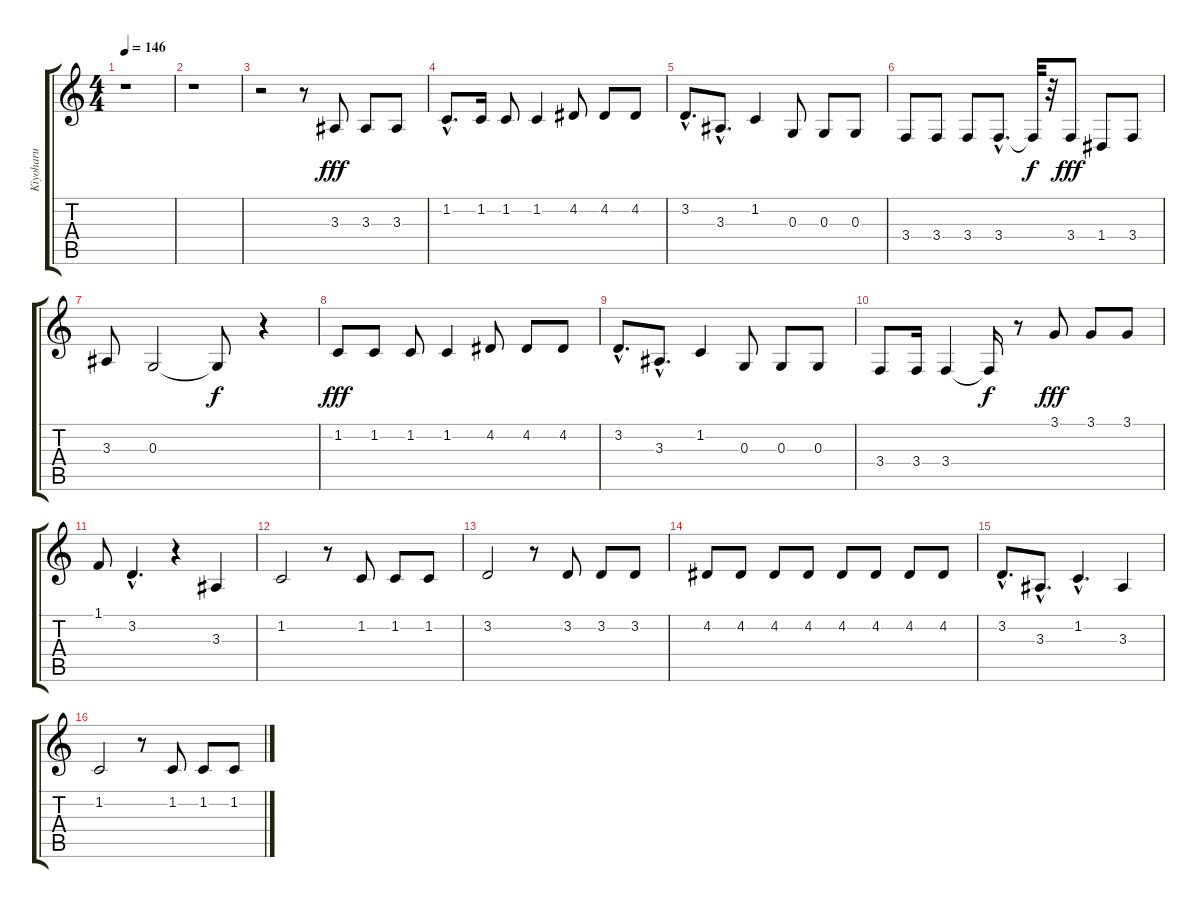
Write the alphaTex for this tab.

\track ("Kiyoharu " "Kiyoharu ") {instrument englishhorn}
\staff {score tabs}
\tuning (E4 B3 G3 D3 A2 E2) {hide}
\ts (4 4)
\tempo 146
\clef g2
\ks c
r.1{dy f} |
r.1 |
r.2 r.8 3.3.8{dy fff} 3.3.8 3.3.8 |
1.2{hac}.8{d} 1.2.16 1.2.8 1.2.4 4.2.8 4.2.8 4.2.8 |
3.2{hac}.8{d} 3.3{hac}.8{d} 1.2.4 0.3.8 0.3.8 0.3.8 |
3.4.8 3.4.8 3.4.8 3.4{hac}.8{d} 3.4{t}.32{dy f} r.32 3.4.8{dy fff} 1.4.8 3.4.8 |
3.3.8 0.3.2 0.3{t}.8{dy f} r.4 |
1.2.8{dy fff} 1.2.8 1.2.8 1.2.4 4.2.8 4.2.8 4.2.8 |
3.2{hac}.8{d} 3.3{hac}.8{d} 1.2.4 0.3.8 0.3.8 0.3.8 |
3.4.8 3.4.16 3.4.4 3.4{t}.16{dy f} r.8 3.1.8{dy fff} 3.1.8 3.1.8 |
1.1.8 3.2{hac}.4{d} r.4 3.3.4 |
1.2.2 r.8 1.2.8 1.2.8 1.2.8 |
3.2.2 r.8 3.2.8 3.2.8 3.2.8 |
4.2.8 4.2.8 4.2.8 4.2.8 4.2.8 4.2.8 4.2.8 4.2.8 |
3.2{hac}.8{d} 3.3{hac}.8{d} 1.2{hac}.4{d} 3.3.4 |
1.2.2 r.8 1.2.8 1.2.8 1.2.8
